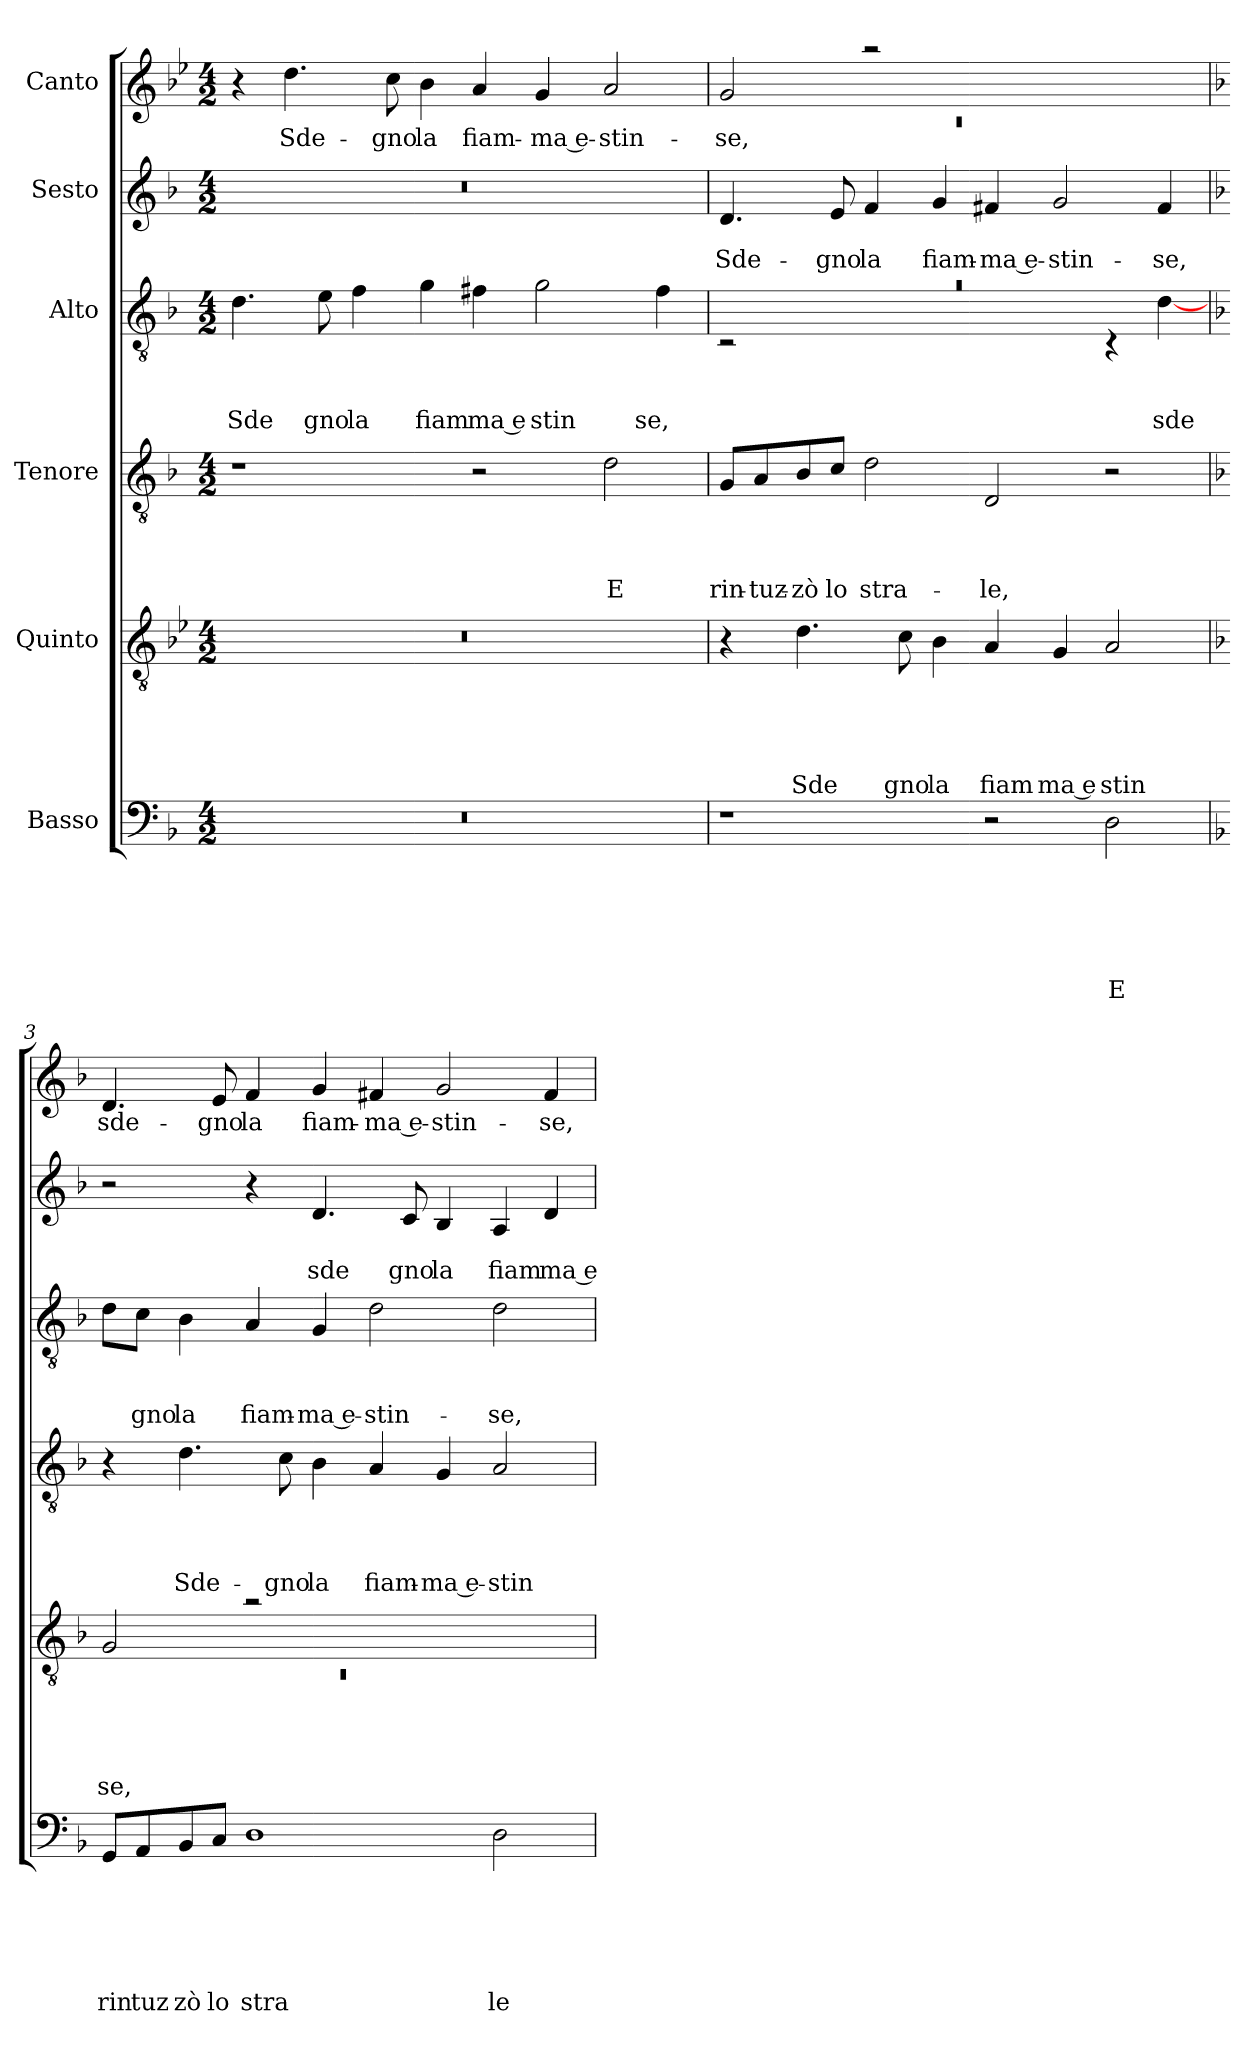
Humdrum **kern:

**kern	**text	**text	**text	**text	**text	**text	**kern	**text	**text	**text	**text	**text	**kern	**text	**text	**text	**text	**kern	**text	**text	**text	**kern	**text	**text	**kern	**text
*part6	*part6	*part6	*part6	*part6	*part6	*part6	*part5	*part5	*part5	*part5	*part5	*part5	*part4	*part4	*part4	*part4	*part4	*part3	*part3	*part3	*part3	*part2	*part2	*part2	*part1	*part1
*staff6	*staff6	*staff6	*staff6	*staff6	*staff6	*staff6	*staff5	*staff5	*staff5	*staff5	*staff5	*staff5	*staff4	*staff4	*staff4	*staff4	*staff4	*staff3	*staff3	*staff3	*staff3	*staff2	*staff2	*staff2	*staff1	*staff1
*I"Basso	*	*	*	*	*	*	*I"Quinto	*	*	*	*	*	*I"Tenore	*	*	*	*	*I"Alto	*	*	*	*I"Sesto	*	*	*I"Canto	*
*clefF4	*	*	*	*	*	*	*clefGv2	*	*	*	*	*	*clefGv2	*	*	*	*	*clefGv2	*	*	*	*clefG2	*	*	*clefG2	*
*ITrd-3c-5	*	*	*	*	*	*	*	*	*	*	*	*	*ITrd-3c-5	*	*	*	*	*ITrd-3c-5	*	*	*	*ITrd-3c-5	*	*	*	*
*k[b-e-]	*	*	*	*	*	*	*k[b-e-]	*	*	*	*	*	*k[b-e-]	*	*	*	*	*k[b-e-]	*	*	*	*k[b-e-]	*	*	*k[b-e-]	*
*B-:	*	*	*	*	*	*	*B-:	*	*	*	*	*	*B-:	*	*	*	*	*B-:	*	*	*	*B-:	*	*	*B-:	*
*M4/2	*	*	*	*	*	*	*M4/2	*	*	*	*	*	*M4/2	*	*	*	*	*M4/2	*	*	*	*M4/2	*	*	*M4/2	*
=1	=1	=1	=1	=1	=1	=1	=1	=1	=1	=1	=1	=1	=1	=1	=1	=1	=1	=1	=1	=1	=1	=1	=1	=1	=1	=1
!	!	!	!	!	!	!	!	!	!	!	!	!	!	!	!	!	!	!	!	!	!LO:LY:b	!	!	!	!	!
0r	.	.	.	.	.	.	0r	.	.	.	.	.	1r	.	.	.	.	4.g\	.	.	Sde	0r	.	.	4r	.
!	!	!	!	!	!	!	!	!	!	!	!	!	!	!	!	!	!	!	!	!	!	!	!	!	!	!LO:LY:b
.	.	.	.	.	.	.	.	.	.	.	.	.	.	.	.	.	.	.	.	.	.	.	.	.	4.dd\	Sde-
!	!	!	!	!	!	!	!	!	!	!	!	!	!	!	!	!	!	!	!	!	!LO:LY:b	!	!	!	!	!
.	.	.	.	.	.	.	.	.	.	.	.	.	.	.	.	.	.	8a\	.	.	gno	.	.	.	.	.
!	!	!	!	!	!	!	!	!	!	!	!	!	!	!	!	!	!	!	!	!	!LO:LY:b	!	!	!	!	!
.	.	.	.	.	.	.	.	.	.	.	.	.	.	.	.	.	.	4b-\	.	.	la	.	.	.	.	.
!	!	!	!	!	!	!	!	!	!	!	!	!	!	!	!	!	!	!	!	!	!	!	!	!	!	!LO:LY:b
.	.	.	.	.	.	.	.	.	.	.	.	.	.	.	.	.	.	.	.	.	.	.	.	.	8cc\	-gno
!	!	!	!	!	!	!	!	!	!	!	!	!	!	!	!	!	!	!	!	!	!LO:LY:b	!	!	!	!	!LO:LY:b
.	.	.	.	.	.	.	.	.	.	.	.	.	.	.	.	.	.	4cc\	.	.	fiam	.	.	.	4b-\	la
!	!	!	!	!	!	!	!	!	!	!	!	!	!	!	!	!	!	!	!	!	!LO:LY:b:rj	!	!	!	!	!LO:LY:b
.	.	.	.	.	.	.	.	.	.	.	.	.	2r	.	.	.	.	4bn\	.	.	ma e	.	.	.	4a/	fiam-
!	!	!	!	!	!	!	!	!	!	!	!	!	!	!	!	!	!	!	!	!	!LO:LY:b	!	!	!	!	!LO:LY:b:rj
.	.	.	.	.	.	.	.	.	.	.	.	.	.	.	.	.	.	2cc\	.	.	stin	.	.	.	4g/	-ma e-
!	!	!	!	!	!	!	!	!	!	!	!	!	!	!	!	!	!LO:LY:b	!	!	!	!	!	!	!	!	!LO:LY:b
.	.	.	.	.	.	.	.	.	.	.	.	.	2g\	.	.	.	E	.	.	.	.	.	.	.	2a/	-stin-
!	!	!	!	!	!	!	!	!	!	!	!	!	!	!	!	!	!	!	!	!	!LO:LY:b	!	!	!	!	!
.	.	.	.	.	.	.	.	.	.	.	.	.	.	.	.	.	.	4b\	.	.	se,	.	.	.	.	.
=2	=2	=2	=2	=2	=2	=2	=2	=2	=2	=2	=2	=2	=2	=2	=2	=2	=2	=2	=2	=2	=2	=2	=2	=2	=2	=2
*	*	*	*	*	*	*	*	*	*	*	*	*	*	*	*	*	*	*	*	*	*	*	*	*	*^	*
!	!	!	!	!	!	!	!	!	!	!	!	!	!	!	!	!	!LO:LY:b	!LO:N:vis=1	!	!	!	!	!	!LO:LY:b	!	!LO:N:vis=1	!LO:LY:b
*	*	*	*	*	*	*	*	*	*	*	*	*	*	*	*	*	*	*^	*	*	*	*	*	*	*	*	*
1r	.	.	.	.	.	.	4r	.	.	.	.	.	8c/L	.	.	.	rin-	0ra	2rC	.	.	.	4.g/	.	Sde-	2g/	0rc	-se,
!	!	!	!	!	!	!	!	!	!	!	!	!	!	!	!	!	!LO:LY:b	!	!	!	!	!	!	!	!	!	!	!
.	.	.	.	.	.	.	.	.	.	.	.	.	8d/	.	.	.	-tuz-	.	.	.	.	.	.	.	.	.	.	.
!	!	!	!	!	!	!	!	!	!	!	!	!LO:LY:b	!	!	!	!	!LO:LY:b	!	!	!	!	!	!	!	!	!	!	!
.	.	.	.	.	.	.	4.d\	.	.	.	.	Sde	8e-/	.	.	.	-zò	.	.	.	.	.	.	.	.	.	.	.
!	!	!	!	!	!	!	!	!	!	!	!	!	!	!	!	!	!LO:LY:b	!	!	!	!	!	!	!	!LO:LY:b	!	!	!
.	.	.	.	.	.	.	.	.	.	.	.	.	8f/J	.	.	.	lo	.	.	.	.	.	8a/	.	-gno	.	.	.
!	!	!	!	!	!	!	!	!	!	!	!	!	!	!	!	!	!LO:LY:b	!	!	!	!	!	!	!	!LO:LY:b	!	!	!
.	.	.	.	.	.	.	.	.	.	.	.	.	2g\	.	.	.	stra-	.	1ryy	.	.	.	4b-/	.	la	2raa	.	.
!	!	!	!	!	!	!	!	!	!	!	!	!LO:LY:b	!	!	!	!	!	!	!	!	!	!	!	!	!	!	!	!
.	.	.	.	.	.	.	8c\	.	.	.	.	gno	.	.	.	.	.	.	.	.	.	.	.	.	.	.	.	.
!	!	!	!	!	!	!	!	!	!	!	!	!LO:LY:b	!	!	!	!	!	!	!	!	!	!	!	!	!LO:LY:b	!	!	!
.	.	.	.	.	.	.	4B-\	.	.	.	.	la	.	.	.	.	.	.	.	.	.	.	4cc/	.	fiam-	.	.	.
!	!	!	!	!	!	!	!	!	!	!	!	!LO:LY:b	!	!	!	!	!LO:LY:b	!	!	!	!	!	!	!	!LO:LY:b:rj	!	!	!
2r	.	.	.	.	.	.	4A/	.	.	.	.	fiam	2G/	.	.	.	-le,	.	.	.	.	.	4bn/	.	-ma e-	1ryy	.	.
!	!	!	!	!	!	!	!	!	!	!	!	!LO:LY:b:rj	!	!	!	!	!	!	!	!	!	!	!	!	!LO:LY:b	!	!	!
.	.	.	.	.	.	.	4G/	.	.	.	.	ma e	.	.	.	.	.	.	.	.	.	.	2cc/	.	-stin-	.	.	.
!	!	!	!	!	!	!LO:LY:b	!	!	!	!	!	!LO:LY:b	!	!	!	!	!	!	!	!	!	!	!	!	!	!	!	!
2G\	.	.	.	.	.	E	2A/	.	.	.	.	stin	2r	.	.	.	.	.	4rC	.	.	.	.	.	.	.	.	.
!	!	!	!	!	!	!	!	!	!	!	!	!	!	!	!	!	!	!	!	!	!	!LO:LY:b	!	!	!LO:LY:b	!	!	!
.	.	.	.	.	.	.	.	.	.	.	.	.	.	.	.	.	.	.	[<4g\	.	.	sde	4b/	.	-se,	.	.	.
*	*	*	*	*	*	*	*	*	*	*	*	*	*	*	*	*	*	*v	*v	*	*	*	*	*	*	*v	*v	*
!!LO:LB:g=z
=3	=3	=3	=3	=3	=3	=3	=3	=3	=3	=3	=3	=3	=3	=3	=3	=3	=3	=3	=3	=3	=3	=3	=3	=3	=3	=3
*	*	*	*	*	*	*	*k[b-]	*	*	*	*	*	*	*	*	*	*	*	*	*	*	*	*	*	*k[b-]	*
*	*	*	*	*	*	*	*F:	*	*	*	*	*	*	*	*	*	*	*	*	*	*	*	*	*	*F:	*
*	*	*	*	*	*	*	*^	*	*	*	*	*	*	*	*	*	*	*^	*	*	*	*	*	*	*	*
!	!	!	!	!	!	!LO:LY:b	!	!LO:N:vis=1	!	!	!	!	!LO:LY:b	!	!	!	!	!	!	!	!	!	!	!	!	!	!	!LO:LY:b
*	*	*	*	*	*	*	*	*	*	*	*	*	*	*	*	*	*	*	*v	*v	*	*	*	*	*	*	*	*
8C/L	.	.	.	.	.	rin	2G/	0rC	.	.	.	.	se,	4r	.	.	.	.	8g\L	.	.	.	2r	.	.	4.d/	sde-
!	!	!	!	!	!	!LO:LY:b	!	!	!	!	!	!	!	!	!	!	!	!	!	!	!	!LO:LY:b	!	!	!	!	!
8D/	.	.	.	.	.	tuz	.	.	.	.	.	.	.	.	.	.	.	.	8f\J	.	.	gno	.	.	.	.	.
!	!	!	!	!	!	!LO:LY:b	!	!	!	!	!	!	!	!	!	!	!	!LO:LY:b	!	!	!	!LO:LY:b	!	!	!	!	!
8E-/	.	.	.	.	.	zò	.	.	.	.	.	.	.	4.g\	.	.	.	Sde-	4e-\	.	.	la	.	.	.	.	.
!	!	!	!	!	!	!LO:LY:b	!	!	!	!	!	!	!	!	!	!	!	!	!	!	!	!	!	!	!	!	!LO:LY:b
8F/J	.	.	.	.	.	lo	.	.	.	.	.	.	.	.	.	.	.	.	.	.	.	.	.	.	.	8e/	-gno
!	!	!	!	!	!	!LO:LY:b	!	!	!	!	!	!	!	!	!	!	!	!	!	!	!	!LO:LY:b	!	!	!	!	!LO:LY:b
1G	.	.	.	.	.	stra	2ra	.	.	.	.	.	.	.	.	.	.	.	4d/	.	.	fiam-	4r	.	.	4f/	la
!	!	!	!	!	!	!	!	!	!	!	!	!	!	!	!	!	!	!LO:LY:b	!	!	!	!	!	!	!	!	!
.	.	.	.	.	.	.	.	.	.	.	.	.	.	8f\	.	.	.	-gno	.	.	.	.	.	.	.	.	.
!	!	!	!	!	!	!	!	!	!	!	!	!	!	!	!	!	!	!LO:LY:b	!	!	!	!LO:LY:b:rj	!	!	!LO:LY:b	!	!LO:LY:b
.	.	.	.	.	.	.	.	.	.	.	.	.	.	4e-\	.	.	.	la	4c/	.	.	-ma e-	4.g/	.	sde	4g/	fiam-
!	!	!	!	!	!	!	!	!	!	!	!	!	!	!	!	!	!	!LO:LY:b	!	!	!	!LO:LY:b	!	!	!	!	!LO:LY:b:rj
.	.	.	.	.	.	.	1ryy	.	.	.	.	.	.	4d/	.	.	.	fiam-	2g\	.	.	-stin-	.	.	.	4f#X/	-ma e-
!	!	!	!	!	!	!	!	!	!	!	!	!	!	!	!	!	!	!	!	!	!	!	!	!	!LO:LY:b	!	!
.	.	.	.	.	.	.	.	.	.	.	.	.	.	.	.	.	.	.	.	.	.	.	(8f/	.	gno	.	.
!	!	!	!	!	!	!	!	!	!	!	!	!	!	!	!	!	!	!LO:LY:b:rj	!	!	!	!	!	!	!LO:LY:b	!	!LO:LY:b
.	.	.	.	.	.	.	.	.	.	.	.	.	.	4c/	.	.	.	-ma e-	.	.	.	.	4e-/	.	la	2g/	-stin-
!	!	!	!	!	!	!LO:LY:b	!	!	!	!	!	!	!	!	!	!	!	!LO:LY:b	!	!	!	!LO:LY:b	!	!	!LO:LY:b	!	!
2G\	.	.	.	.	.	le	.	.	.	.	.	.	.	2d/	.	.	.	-stin-	2g\	.	.	-se,	4d/	.	fiam	.	.
!	!	!	!	!	!	!	!	!	!	!	!	!	!	!	!	!	!	!	!	!	!	!	!	!	!LO:LY:b:rj	!	!LO:LY:b
.	.	.	.	.	.	.	.	.	.	.	.	.	.	.	.	.	.	.	.	.	.	.	4g/	.	ma e	4f#/	-se,
*	*	*	*	*	*	*	*v	*v	*	*	*	*	*	*	*	*	*	*	*	*	*	*	*	*	*	*	*
=	=	=	=	=	=	=	=	=	=	=	=	=	=	=	=	=	=	=	=	=	=	=	=	=	=	=
*-	*-	*-	*-	*-	*-	*-	*-	*-	*-	*-	*-	*-	*-	*-	*-	*-	*-	*-	*-	*-	*-	*-	*-	*-	*-	*-
